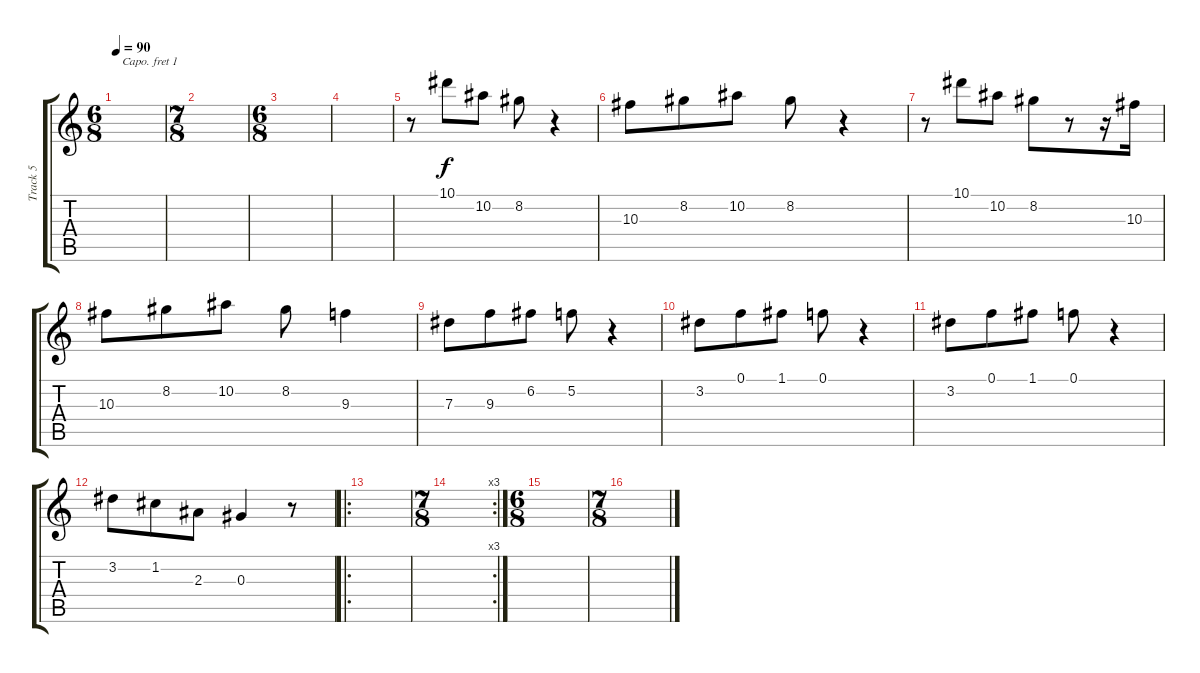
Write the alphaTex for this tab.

\track ("Track 5" "Track 5") {instrument electricguitarclean}
\staff {score tabs}
\capo 1
\tuning (E4 B3 G3 D3 A2 E2) {hide}
\ts (6 8)
\tempo 90
\clef g2
\ks c
|
\ts (7 8)
|
\ts (6 8)
|
|
r.8 10.1.8 10.2.8 8.2.8 r.4 |
10.3.8 8.2.8 10.2.8 8.2.8 r.4 |
r.8 10.1.8 10.2.8 8.2.8 r.8 r.16 10.3.16 |
10.3.8 8.2.8 10.2.8 8.2.8 9.3.4 |
7.3.8 9.3.8 6.2.8 5.2.8 r.4 |
3.2.8 0.1.8 1.1.8 0.1.8 r.4 |
3.2.8 0.1.8 1.1.8 0.1.8 r.4 |
3.2.8 1.2.8 2.3.8 0.3.4 r.8 |
\ro
|
\rc 3
\ts (7 8)
|
\ts (6 8)
|
\ts (7 8)
